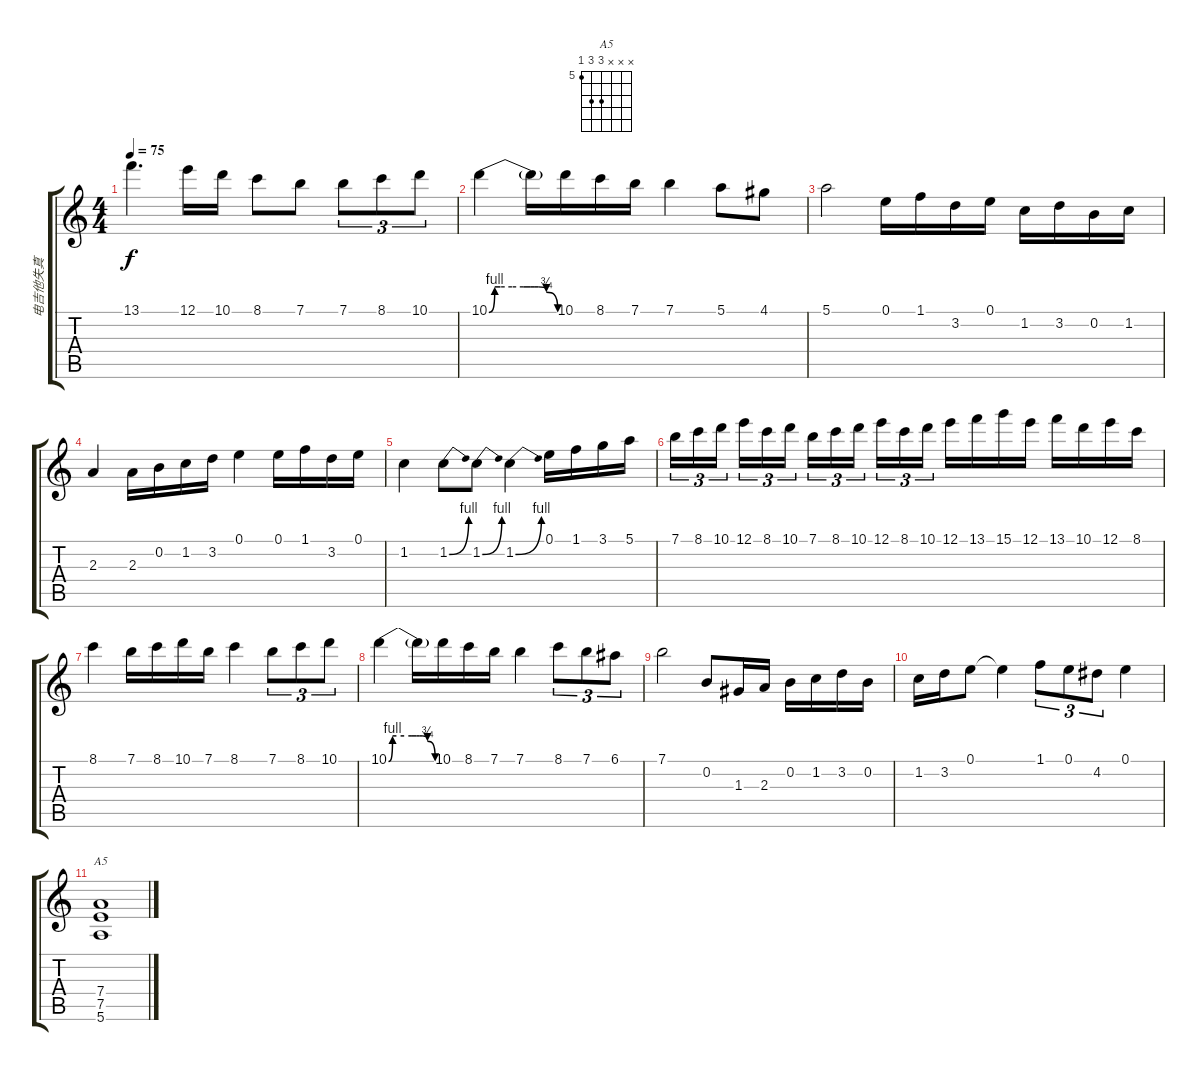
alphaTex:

\track ("电吉他失真" "电吉他失真") {instrument distortionguitar}
\staff {score tabs}
\tuning (E4 B3 G3 D3 A2 E2) {hide}
\chord ("A5" x x x 7 7 5) {firstfret 5 barre 0}
\ts (4 4)
\tempo 75
\clef g2
\ks c
13.1.4{d dy f} 12.1.16 10.1.16 8.1.8 7.1.8 7.1.8{tu (3 2)} 8.1.8{tu (3 2)} 10.1.8{tu (3 2)} |
10.1{be (custom 0 0 5 4 10 4 20 4 30 4 36 4 40 4 43 4 50 3 60 0)}.4 10.1{t}.16 10.1.16 8.1.16 7.1.16 7.1.4 5.1.8 4.1.8 |
5.1.2 0.1.16 1.1.16 3.2.16 0.1.16 1.2.16 3.2.16 0.2.16 1.2.16 |
2.3.4 2.3.16 0.2.16 1.2.16 3.2.16 0.1.4{txt ""} 0.1.16 1.1.16 3.2.16 0.1.16 |
1.2.4 1.2{be (bend 0 0 60 4)}.8 1.2{be (bend 0 0 60 4)}.8 1.2{be (bend 0 0 60 4)}.4 0.1.16 1.1.16 3.1.16 5.1.16 |
7.1.16{tu (3 2)} 8.1.16{tu (3 2)} 10.1.16{tu (3 2) beam splitsecondary} 12.1.16{tu (3 2)} 8.1.16{tu (3 2)} 10.1.16{tu (3 2)} 7.1.16{tu (3 2)} 8.1.16{tu (3 2)} 10.1.16{tu (3 2) beam splitsecondary} 12.1.16{tu (3 2)} 8.1.16{tu (3 2)} 10.1.16{tu (3 2)} 12.1.16 13.1.16 15.1.16 12.1.16 13.1.16 10.1.16 12.1.16 8.1.16 |
8.1.4 7.1.16 8.1.16 10.1.16 7.1.16 8.1.4 7.1.8{tu (3 2)} 8.1.8{tu (3 2)} 10.1.8{tu (3 2)} |
10.1{be (custom 0 0 5 4 10 4 20 4 30 4 36 4 40 4 43 4 50 3 60 0)}.4 10.1{t}.16 10.1.16 8.1.16 7.1.16 7.1.4 8.1.8{tu (3 2)} 7.1.8{tu (3 2)} 6.1.8{tu (3 2)} |
7.1.2 0.2.8 1.3.16 2.3.16 0.2.16 1.2.16 3.2.16 0.2.16 |
1.2.16 3.2.16 0.1.8 0.1{t}.4 1.1.8{tu (3 2)} 0.1.8{tu (3 2)} 4.2.8{tu (3 2)} 0.1.4 |
(7.4 7.5 5.6).1{ch "A5" volume 8}
